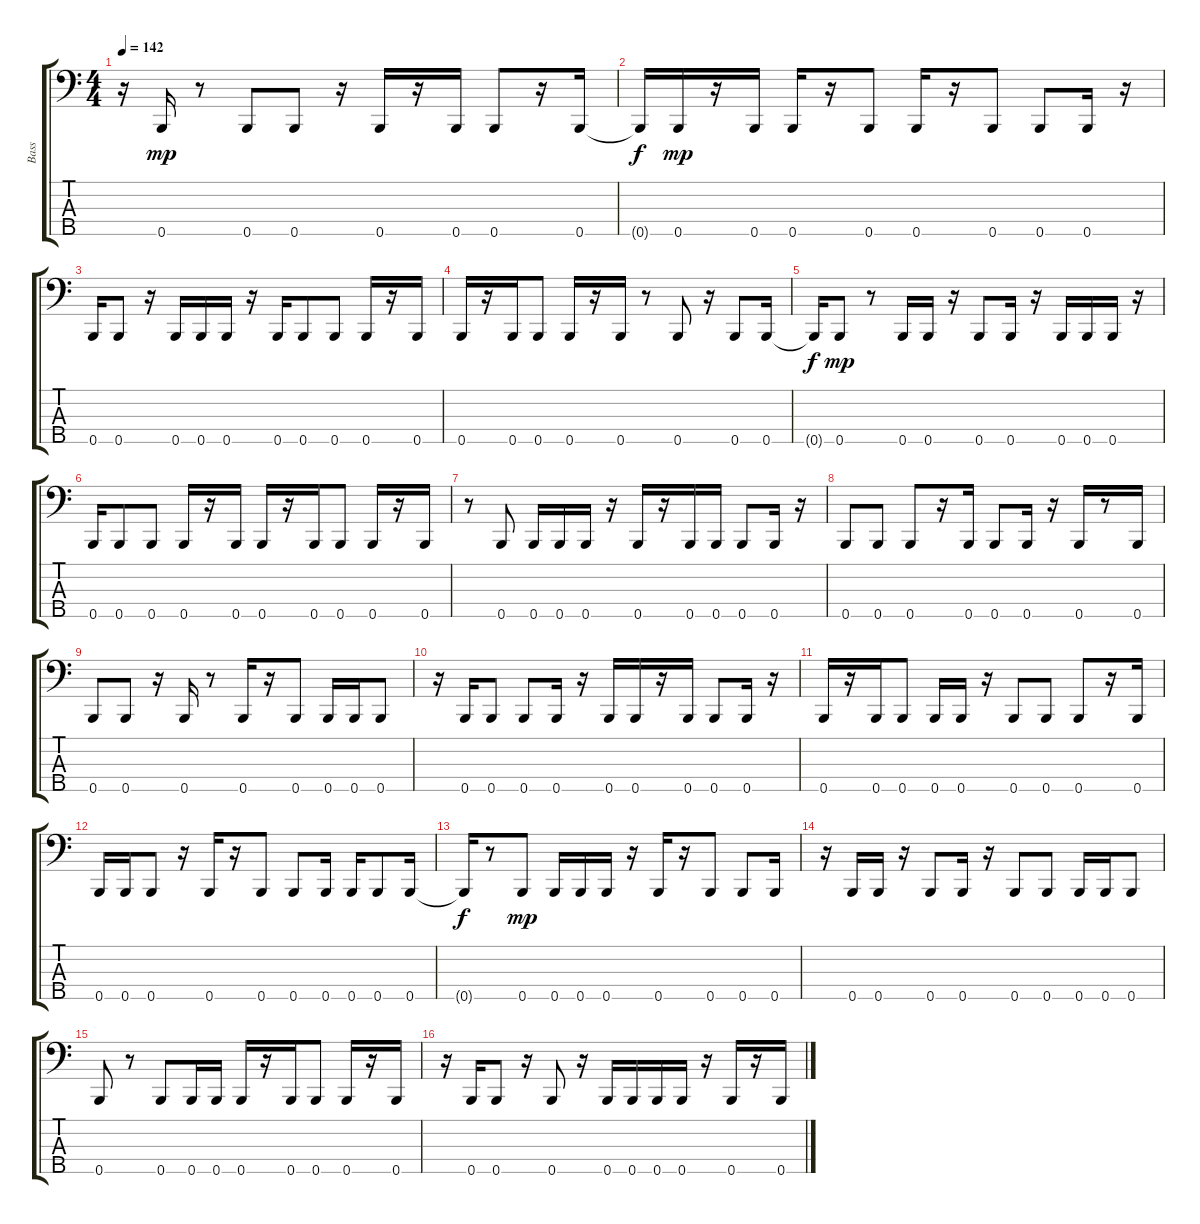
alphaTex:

\track ("Bass" "Bass") {instrument electricbassfinger}
\staff {score tabs}
\tuning (G2 D2 A1 E1 B0) {hide}
\ts (4 4)
\tempo 142
\clef f4
\ks c
r.16{dy mp} 0.5.16 r.8 0.5.8 0.5.8 r.16 0.5.16 r.16 0.5.16 0.5.8 r.16 0.5.16 |
0.5{t}.16{dy f} 0.5.16{dy mp} r.16 0.5.16 0.5.16 r.16 0.5.8 0.5.16 r.16 0.5.8 0.5.8 0.5.16 r.16 |
0.5.16 0.5.8 r.16 0.5.16 0.5.16 0.5.16 r.16 0.5.16 0.5.8 0.5.8 0.5.16 r.16 0.5.16 |
0.5.16 r.16 0.5.16 0.5.8 0.5.16 r.16 0.5.16 r.8 0.5.8 r.16 0.5.8 0.5.16 |
0.5{t}.16{dy f} 0.5.8{dy mp} r.8 0.5.16 0.5.16 r.16 0.5.8 0.5.16 r.16 0.5.16 0.5.16 0.5.16 r.16 |
0.5.16 0.5.8 0.5.8 0.5.16 r.16 0.5.16 0.5.16 r.16 0.5.16 0.5.8 0.5.16 r.16 0.5.16 |
r.8 0.5.8 0.5.16 0.5.16 0.5.16 r.16 0.5.16 r.16 0.5.16 0.5.16 0.5.8 0.5.16 r.16 |
0.5.8 0.5.8 0.5.8 r.16 0.5.16 0.5.8 0.5.16 r.16 0.5.16 r.8 0.5.16 |
0.5.8 0.5.8 r.16 0.5.16 r.8 0.5.16 r.16 0.5.8 0.5.16 0.5.16 0.5.8 |
r.16 0.5.16 0.5.8 0.5.8 0.5.16 r.16 0.5.16 0.5.16 r.16 0.5.16 0.5.8 0.5.16 r.16 |
0.5.16 r.16 0.5.16 0.5.8 0.5.16 0.5.16 r.16 0.5.8 0.5.8 0.5.8 r.16 0.5.16 |
0.5.16 0.5.16 0.5.8 r.16 0.5.16 r.16 0.5.8 0.5.8 0.5.16 0.5.16 0.5.8 0.5.16 |
0.5{t}.16{dy f} r.8 0.5.8{dy mp} 0.5.16 0.5.16 0.5.16 r.16 0.5.16 r.16 0.5.8 0.5.8 0.5.16 |
r.16 0.5.16 0.5.16 r.16 0.5.8 0.5.16 r.16 0.5.8 0.5.8 0.5.16 0.5.16 0.5.8 |
0.5.8 r.8 0.5.8 0.5.16 0.5.16 0.5.16 r.16 0.5.16 0.5.8 0.5.16 r.16 0.5.16 |
r.16 0.5.16 0.5.8 r.16 0.5.8 r.16 0.5.16 0.5.16 0.5.16 0.5.16 r.16 0.5.16 r.16 0.5.16
